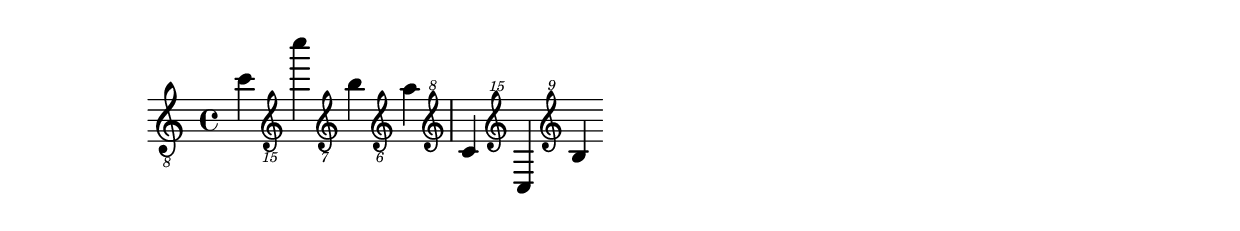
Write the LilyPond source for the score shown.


\version "2.1.7" \header {

    texidoc = "Octavation signs may be added to clefs.  These
octavation signs may be placed below or above (meaning an octave
higher or lower), and can take any value, including 15 for two octaves."

}

\score { \notes

	\relative c'' {

	    \clef "G_8"
	    c4
	    \clef "G_15"
	    c4
	    \clef "G_7"
	    c4
	    \clef "G_6"
	    c4 
	    \clef "G^8"
	    c4 
	    \clef "G^15"
	    c4 
	    \clef "G^9"
	    c4 
}
	 \paper { raggedright = ##t  }
	     }
